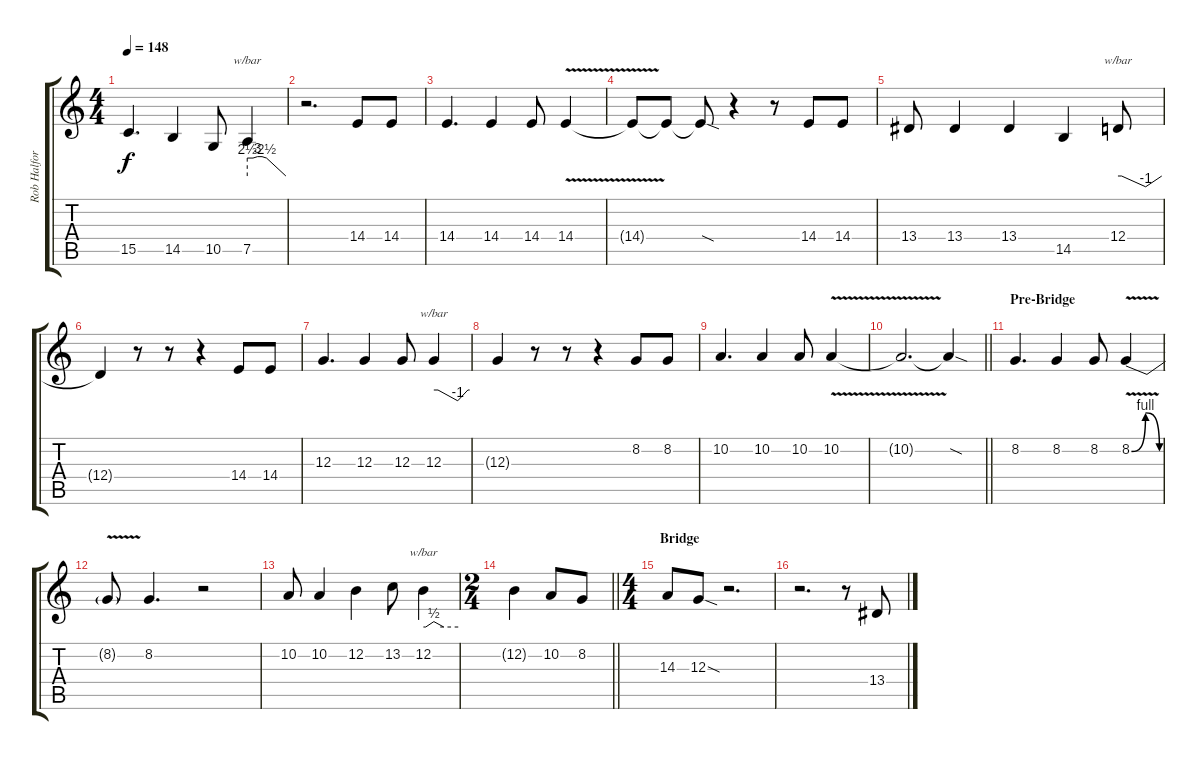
\track ("Rob Halford" "Rob Halfor") {instrument violin}
\staff {score tabs}
\tuning (E4 B3 G3 D3 A2 E2) {hide}
\ts (4 4)
\tempo 148
\clef g2
\ks c
15.5.4{d dy f} 14.5.4 10.5.8 7.5.4{tbe (custom default 0 10 9 10 16 12 23 12 30 10 60 0)} |
r.2{d} 14.4.8 14.4.8 |
14.4.4{d} 14.4.4 14.4.8 14.4{v}.4 |
14.4{t}.8 14.4{t}.8 14.4{sod t}.8 r.4 r.8 14.4.8 14.4.8 |
13.4.8 13.4.4 13.4.4 14.5.4 12.4.8{tbe (custom default 0 0 5 0 38 -4 60 0)} |
12.4{t}.4 r.8 r.8 r.4 14.4.8 14.4.8 |
12.3.4{d} 12.3.4 12.3.8 12.3.4{tbe (custom default 0 0 7 0 40 -4 57 0 60 0)} |
12.3{t}.4 r.8 r.8 r.4 8.2.8 8.2.8 |
10.2.4{d} 10.2.4 10.2.8 10.2{v}.4 |
\barLineRight lightlight
10.2{t}.2{d} 10.2{sod t}.4 |
\section ("" "Pre-Bridge")
8.2.4{d} 8.2.4 8.2.8 8.2{be (bendrelease 0 0 10 4 49 4 60 0) v}.4 |
8.2{t}.8 8.2.4{d} r.2 |
10.2.8 10.2.4 12.2.4 13.2.8 12.2.4{tbe (custom default 0 0 4 0 18 2 35 0 60 0)} |
\ts (2 4)
\barLineRight lightlight
12.2{t}.4 10.2.8 8.2.8 |
\ts (4 4)
\section ("" "Bridge")
14.3.8 12.3{sod}.8 r.2{d} |
r.2{d} r.8 13.4.8
